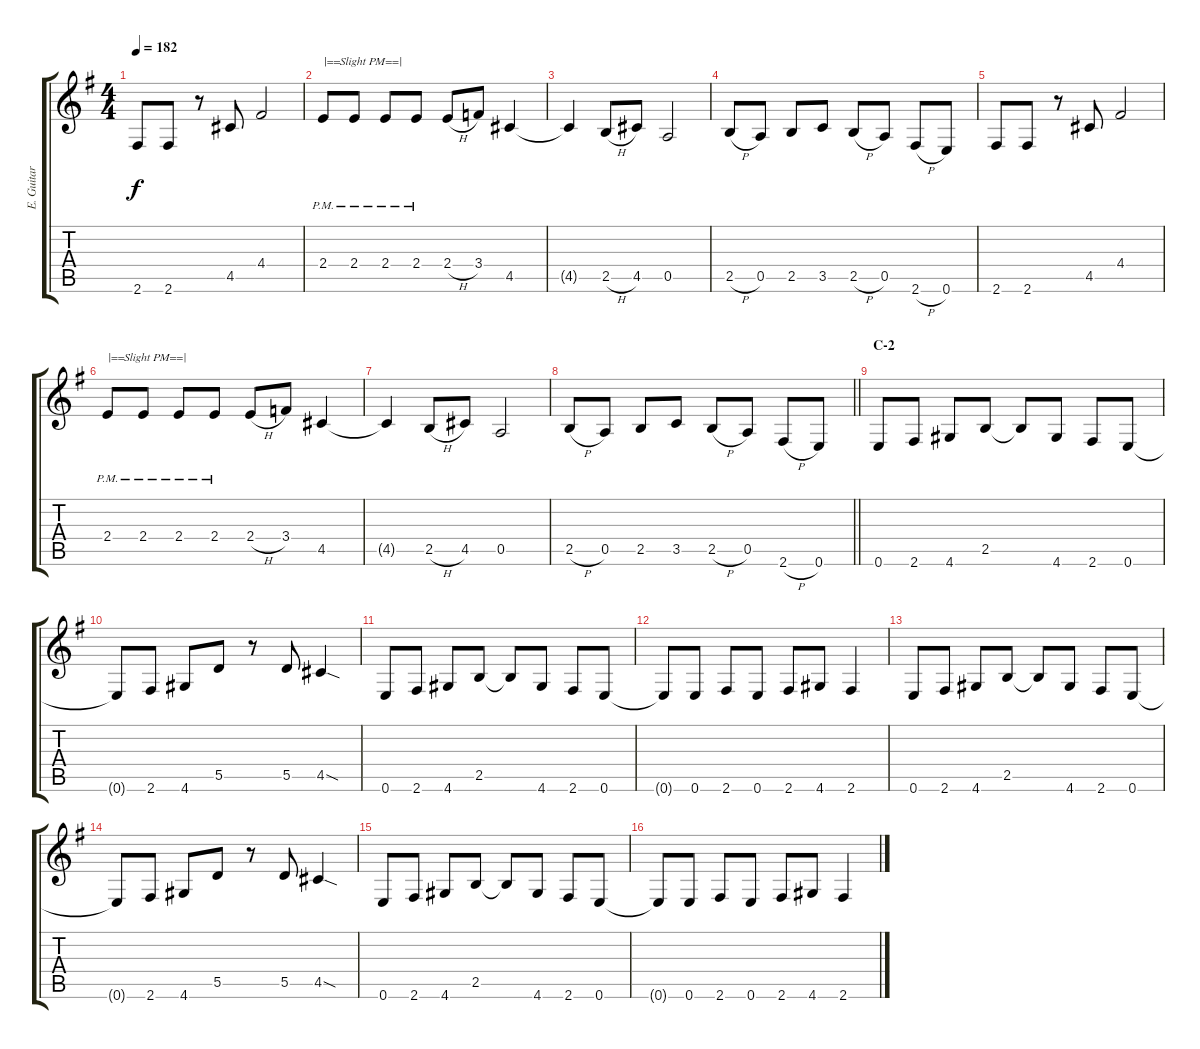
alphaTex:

\track ("E. Guitar I" "E. Guitar ") {instrument overdrivenguitar}
\staff {score tabs}
\tuning (E4 B3 G3 D3 A2 E2) {hide}
\ts (4 4)
\tempo 182
\clef g2
\ks g
2.6.8{dy f} 2.6.8 r.8 4.5.8 4.4.2 |
2.4{pm}.8{txt "|==Slight PM==|"} 2.4{pm}.8 2.4{pm}.8 2.4{pm}.8 2.4{h}.8 3.4.8 4.5.4 |
4.5{t}.4 2.5{h}.8 4.5.8 0.5.2 |
2.5{h}.8 0.5.8 2.5.8 3.5.8 2.5{h}.8 0.5.8 2.6{h}.8 0.6.8 |
2.6.8 2.6.8 r.8 4.5.8 4.4.2 |
2.4{pm}.8{txt "|==Slight PM==|"} 2.4{pm}.8 2.4{pm}.8 2.4{pm}.8 2.4{h}.8 3.4.8 4.5.4 |
4.5{t}.4 2.5{h}.8 4.5.8 0.5.2 |
\barLineRight lightlight
2.5{h}.8 0.5.8 2.5.8 3.5.8 2.5{h}.8 0.5.8 2.6{h}.8 0.6.8 |
\section ("" "C-2")
0.6.8 2.6.8 4.6.8 2.5.8 2.5{t}.8 4.6.8 2.6.8 0.6.8 |
0.6{t}.8 2.6.8 4.6.8 5.5.8 r.8 5.5.8 4.5{sod}.4 |
0.6.8 2.6.8 4.6.8 2.5.8 2.5{t}.8 4.6.8 2.6.8 0.6.8 |
0.6{t}.8 0.6.8 2.6.8 0.6.8 2.6.8 4.6.8 2.6.4 |
0.6.8 2.6.8 4.6.8 2.5.8 2.5{t}.8 4.6.8 2.6.8 0.6.8 |
0.6{t}.8 2.6.8 4.6.8 5.5.8 r.8 5.5.8 4.5{sod}.4 |
0.6.8 2.6.8 4.6.8 2.5.8 2.5{t}.8 4.6.8 2.6.8 0.6.8 |
0.6{t}.8 0.6.8 2.6.8 0.6.8 2.6.8 4.6.8 2.6.4
